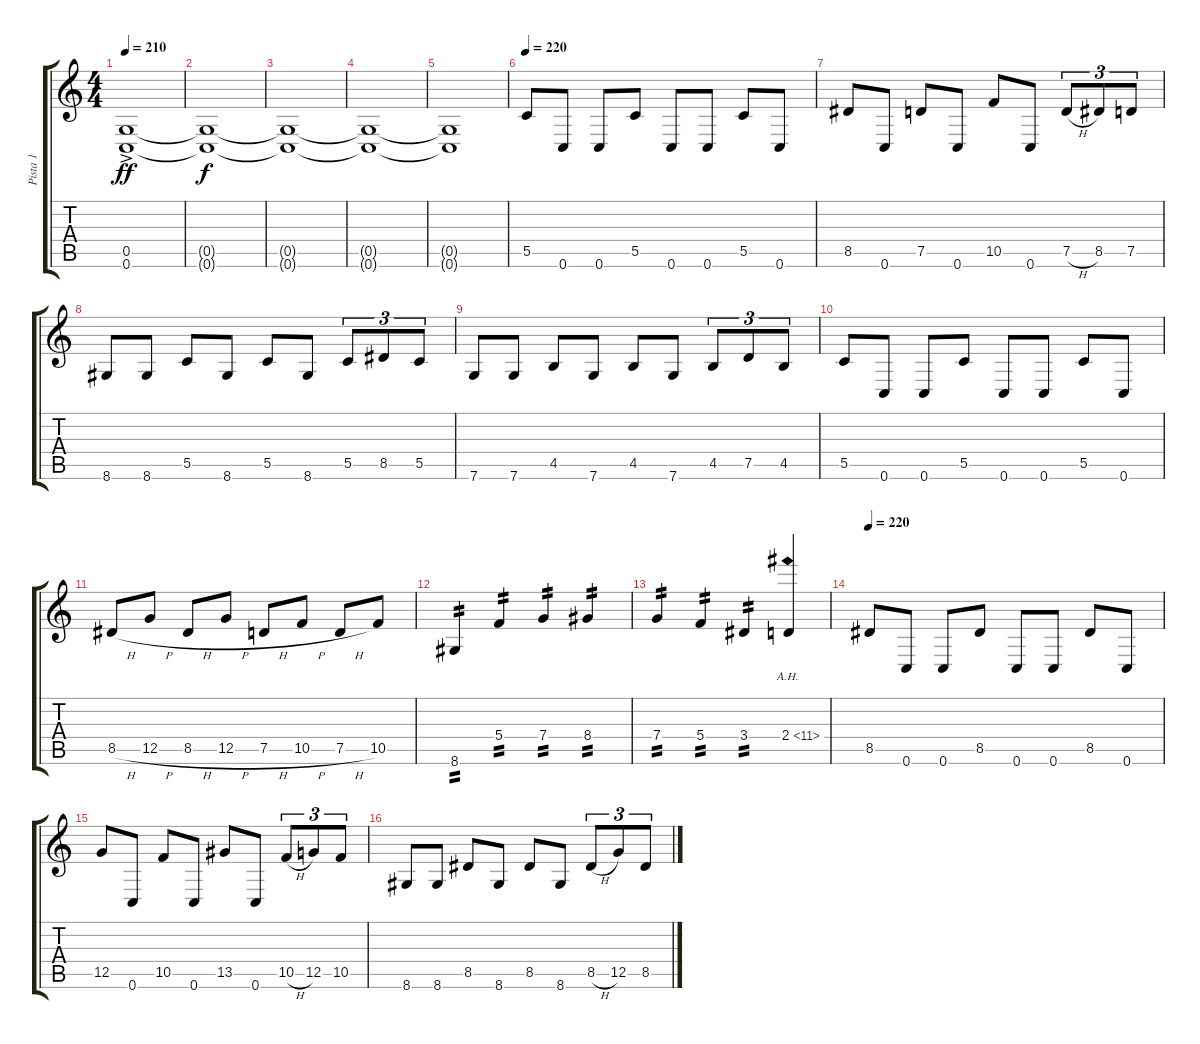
\track ("Pista 1" "Pista 1") {instrument distortionguitar}
\staff {score tabs}
\tuning (D4 A3 F3 C3 G2 C2) {hide}
\ts (4 4)
\tempo 210
\clef g2
\ks c
(0.5{ac} 0.6{ac}).1{dy ff} |
(0.5{t} 0.6{t}).1{dy f} |
(0.5{t} 0.6{t}).1 |
(0.5{t} 0.6{t}).1 |
(0.5{t} 0.6{t}).1 |
\tempo 220
5.5.8 0.6.8 0.6.8 5.5.8 0.6.8 0.6.8 5.5.8 0.6.8 |
8.5.8 0.6.8 7.5.8 0.6.8 10.5.8 0.6.8 7.5{h}.8{tu (3 2)} 8.5.8{tu (3 2)} 7.5.8{tu (3 2)} |
8.6.8 8.6.8 5.5.8 8.6.8 5.5.8 8.6.8 5.5.8{tu (3 2)} 8.5.8{tu (3 2)} 5.5.8{tu (3 2)} |
7.6.8 7.6.8 4.5.8 7.6.8 4.5.8 7.6.8 4.5.8{tu (3 2)} 7.5.8{tu (3 2)} 4.5.8{tu (3 2)} |
5.5.8 0.6.8 0.6.8 5.5.8 0.6.8 0.6.8 5.5.8 0.6.8 |
8.5{h}.8 12.5{h}.8 8.5{h}.8 12.5{h}.8 7.5{h}.8 10.5{h}.8 7.5{h}.8 10.5.8 |
8.6.4{tp 2} 5.4.4{tp 2} 7.4.4{tp 2} 8.4.4{tp 2} |
7.4.4{tp 2} 5.4.4{tp 2} 3.4.4{tp 2} 2.4{ah 9}.4 |
\tempo 220
8.5.8 0.6.8 0.6.8 8.5.8 0.6.8 0.6.8 8.5.8 0.6.8 |
12.5.8 0.6.8 10.5.8 0.6.8 13.5.8 0.6.8 10.5{h}.8{tu (3 2)} 12.5.8{tu (3 2)} 10.5.8{tu (3 2)} |
8.6.8 8.6.8 8.5.8 8.6.8 8.5.8 8.6.8 8.5{h}.8{tu (3 2)} 12.5.8{tu (3 2)} 8.5.8{tu (3 2)}
